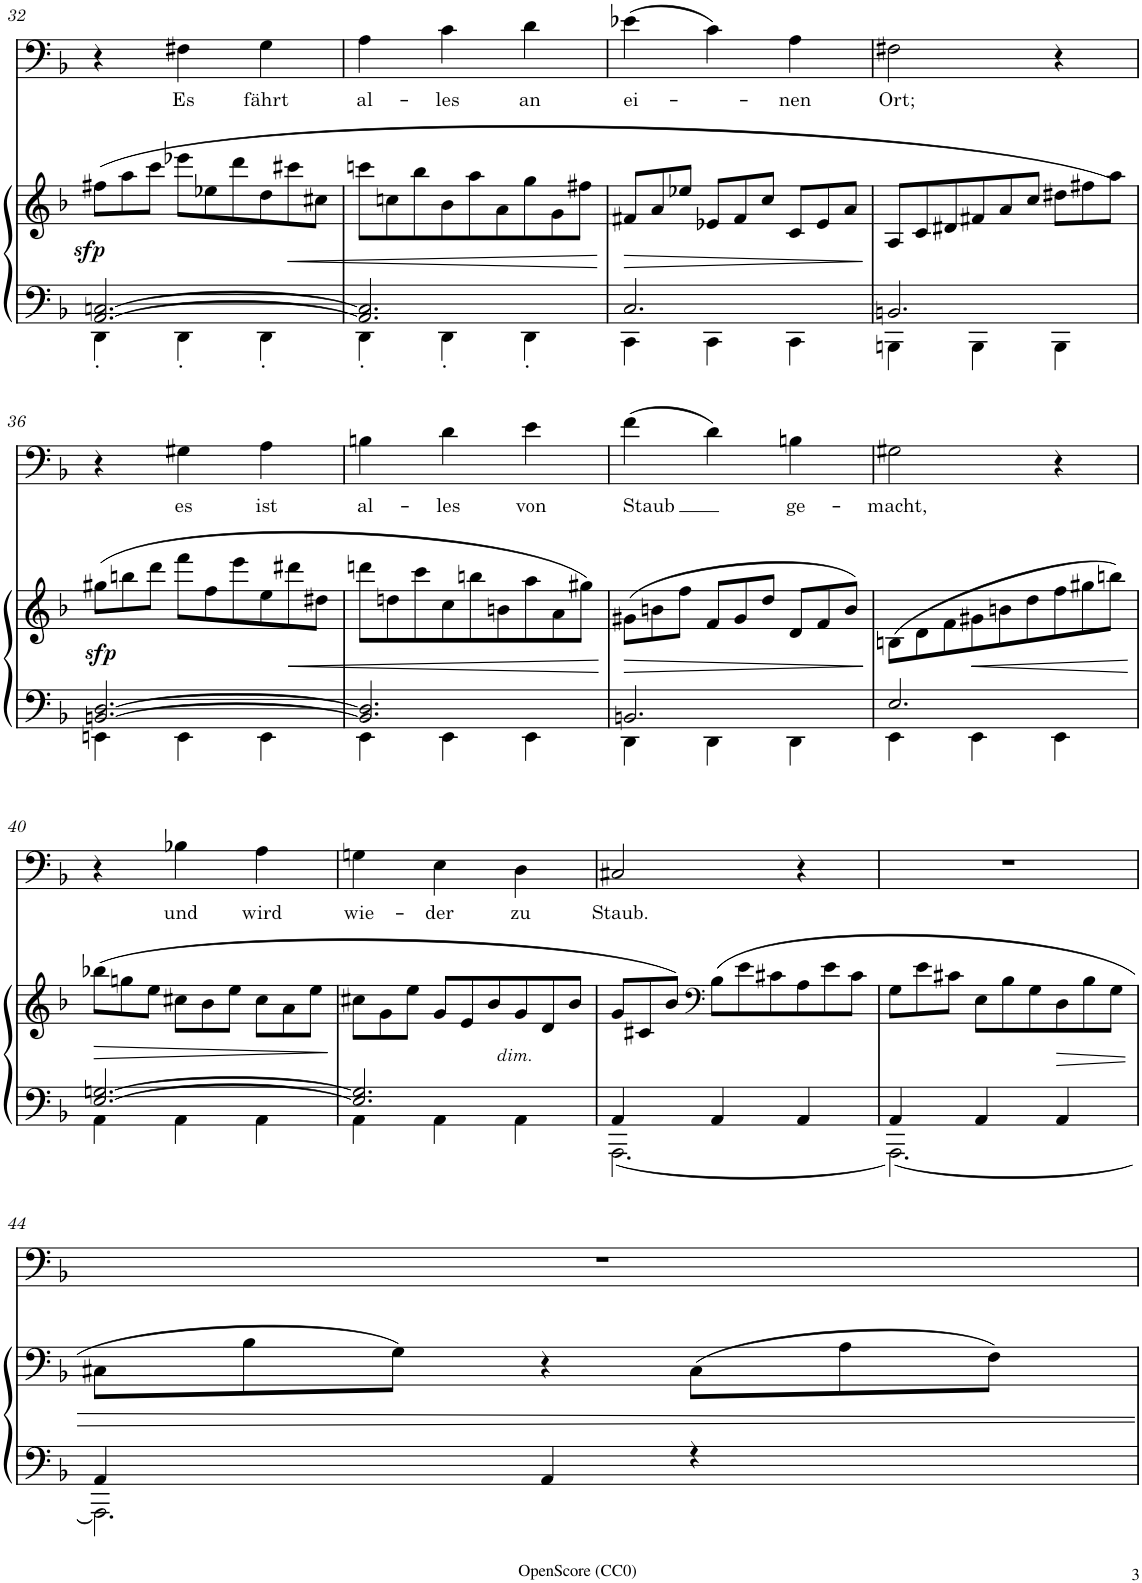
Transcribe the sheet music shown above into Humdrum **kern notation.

**kern	**kern	**dynam	**kern	**text
*part2	*part2	*part2	*part1	*part1
*staff3	*staff2	*staff2/3	*staff1	*staff1
*I"Pianoforte	*	*	*I"Singstimme Voice	*
*I'Pno	*	*	*	*
!!LO:PB:g=z
*clefF4	*clefG2	*	*clefF4	*
*k[b-]	*k[b-]	*	*k[b-]	*
*M3/4	*M3/4	*	*M3/4	*
=32	=32	=32	=32	=32
*^	*	*	*	*
*	*	*Xtuplet	*	*	*
!	!	!	!LO:DY:b	!	!
[2.AA/ [2.Cn/	4DD'\	(12ff#X\L	sfp	4r	.
.	.	12aa\	.	.	.
.	.	12ccc\J	.	.	.
!	!	!	!	!	!LO:LY:b
.	4DD'\	12eee-X\L	.	4F#X\	Es
.	.	12ee-X\	.	.	.
.	.	12ddd\	.	.	.
!	!	!	!	!	!LO:LY:b
.	4DD'\	12dd\	.	4G\	fährt
!	!	!	!LO:HP:b	!	!
.	.	12ccc#X\	<	.	.
.	.	12cc#X\J	.	.	.
=33	=33	=33	=33	=33	=33
!	!	!	!	!	!LO:LY:b
2.AA/] 2.C/]	4DD'\	12cccn\L	.	4A\	al-
.	.	12ccn\	.	.	.
.	.	12bb-\	.	.	.
!	!	!	!	!	!LO:LY:b
.	4DD'\	12b-\	.	4c\	-les
.	.	12aa\	.	.	.
.	.	12a\	.	.	.
!	!	!	!	!	!LO:LY:b
.	4DD'\	12gg\	.	4d\	an
.	.	12g\	.	.	.
.	.	12ff#X\J	.	.	.
*v	*v	*	*	*	*
.	.	[	.	.
=34	=34	=34	=34	=34
*^	*	*	*	*
!	!	!	!LO:HP:b	!	!LO:LY:b
2.C/	4CC\	12f#X/L	>	(4e-X\	ei-
.	.	12a/	.	.	.
.	.	12ee-X/J	.	.	.
.	4CC\	12e-X/L	.	4c\)	.
.	.	12f#/	.	.	.
.	.	12cc/J	.	.	.
!	!	!	!	!	!LO:LY:b
.	4CC\	12c/L	.	4A\	-nen
.	.	12e-/	.	.	.
.	.	12a/J	.	.	.
*v	*v	*	*	*	*
.	.	]	.	.
=35	=35	=35	=35	=35
*^	*	*	*	*
!	!	!	!	!	!LO:LY:b
2.BBn/	4BBBn\	12A/L	.	2F#X\	Ort;
.	.	12c/	.	.	.
.	.	12d#X/	.	.	.
.	4BBB\	12f#X/	.	.	.
.	.	12a/	.	.	.
.	.	12cc/J	.	.	.
.	4BBB\	12dd#X\L	.	4r	.
.	.	12ff#X\	.	.	.
.	.	12aa\J)	.	.	.
!!LO:LB:g=z
=36	=36	=36	=36	=36	=36
!	!	!	!LO:DY:b	!	!
[2.BBn/ [2.D/	4EEn\	(12gg#X\L	sfp	4r	.
.	.	12bbn\	.	.	.
.	.	12ddd\J	.	.	.
!	!	!	!	!	!LO:LY:b
.	4EE\	12fff\L	.	4G#X\	es
.	.	12ff\	.	.	.
.	.	12eee\	.	.	.
!	!	!	!	!	!LO:LY:b
.	4EE\	12ee\	.	4A\	ist
!	!	!	!LO:HP:b	!	!
.	.	12ddd#X\	<	.	.
.	.	12dd#X\J	.	.	.
=37	=37	=37	=37	=37	=37
!	!	!	!	!	!LO:LY:b
2.BB/] 2.D/]	4EE\	12dddn\L	.	4Bn\	al-
.	.	12ddn\	.	.	.
.	.	12ccc\	.	.	.
!	!	!	!	!	!LO:LY:b
.	4EE\	12cc\	.	4d\	-les
.	.	12bbn\	.	.	.
.	.	12bn\	.	.	.
!	!	!	!	!	!LO:LY:b
.	4EE\	12aa\	.	4e\	von
.	.	12a\	.	.	.
.	.	12gg#X\J)	.	.	.
*v	*v	*	*	*	*
.	.	[	.	.
=38	=38	=38	=38	=38
*^	*	*	*	*
!	!	!	!LO:HP:b	!	!LO:LY:b
2.BBn/	4DD\	(12g#X\L	>	(4f\	Staub
.	.	12bn\	.	.	.
.	.	12ff\J	.	.	.
.	4DD\	12f/L	.	4d\)	.
.	.	12g#/	.	.	.
.	.	12dd/J	.	.	.
!	!	!	!	!	!LO:LY:b
.	4DD\	12d/L	.	4Bn\	ge-
.	.	12f/	.	.	.
.	.	12b/J)	.	.	.
*v	*v	*	*	*	*
.	.	]	.	.
=39	=39	=39	=39	=39
*^	*	*	*	*
!	!	!	!	!	!LO:LY:b
2.E/	4EE\	(12Bn\L	.	2G#X\	-macht,
.	.	12d\	.	.	.
.	.	12f\	.	.	.
!	!	!	!LO:HP:b	!	!
.	4EE\	12g#X\	<	.	.
.	.	12bn\	.	.	.
.	.	12dd\	.	.	.
.	4EE\	12ff\	.	4r	.
.	.	12gg#X\	.	.	.
.	.	12bbn\J)	.	.	.
*v	*v	*	*	*	*
.	.	[	.	.
!!LO:LB:g=z
=40	=40	=40	=40	=40
*^	*	*	*	*
!	!	!	!LO:HP:b	!	!
[2.E/ [2.Gn/	4AA\	(12bb-X\L	>	4r	.
.	.	12ggn\	.	.	.
.	.	12ee\J	.	.	.
!	!	!	!	!	!LO:LY:b
.	4AA\	12cc#X\L	.	4B-X\	und
.	.	12b-\	.	.	.
.	.	12ee\J	.	.	.
!	!	!	!	!	!LO:LY:b
.	4AA\	12cc#\L	.	4A\	wird
.	.	12a\	.	.	.
.	.	12ee\J	.	.	.
*v	*v	*	*	*	*
.	.	]	.	.
=41	=41	=41	=41	=41
*^	*	*	*	*
!	!	!	!	!	!LO:LY:b
2.E/] 2.G/]	4AA\	12cc#X\L	.	4Gn\	wie-
.	.	12g\	.	.	.
.	.	12ee\J	.	.	.
!	!	!	!	!	!LO:LY:b
.	4AA\	12g/L	.	4E\	-der
.	.	12e/	.	.	.
!	!	!LO:TX:b:i:t=dim.	!	!	!
.	.	12b-/	.	.	.
!	!	!	!	!	!LO:LY:b
.	4AA\	12g/	.	4D\	zu
.	.	12d/	.	.	.
.	.	12b-/J	.	.	.
=42	=42	=42	=42	=42	=42
!	!	!	!	!	!LO:LY:b
4AA/	[2.AAA\	12g/L	.	2C#X/	Staub.
.	.	12c#X/	.	.	.
.	.	12b-/J)	.	.	.
*	*	*clefF4	*	*	*
4AA/	.	(12B-\L	.	.	.
.	.	12e\	.	.	.
.	.	12c#X\	.	.	.
4AA/	.	12A\	.	4r	.
.	.	12e\	.	.	.
.	.	12c#\J	.	.	.
=43	=43	=43	=43	=43	=43
4AA/	2.AAA\_	12G\L	.	2.r	.
.	.	12e\	.	.	.
.	.	12c#X\J	.	.	.
4AA/	.	12E\L	.	.	.
.	.	12B-\	.	.	.
.	.	12G\	.	.	.
4AA/	.	12D\	.	.	.
.	.	12B-\	.	.	.
.	.	12G\J	.	.	.
!!LO:LB:g=z
=44	=44	=44	=44	=44	=44
4AA/	2.AAA\]	12C#X\L	.	2.r	.
.	.	12B-\	.	.	.
.	.	12G\J)	.	.	.
4AA/	.	4r	.	.	.
4r	.	(12C#\L	.	.	.
.	.	12A\	.	.	.
.	.	12F\J)	.	.	.
*v	*v	*	*	*	*
=	=	=	=	=
*-	*-	*-	*-	*-
